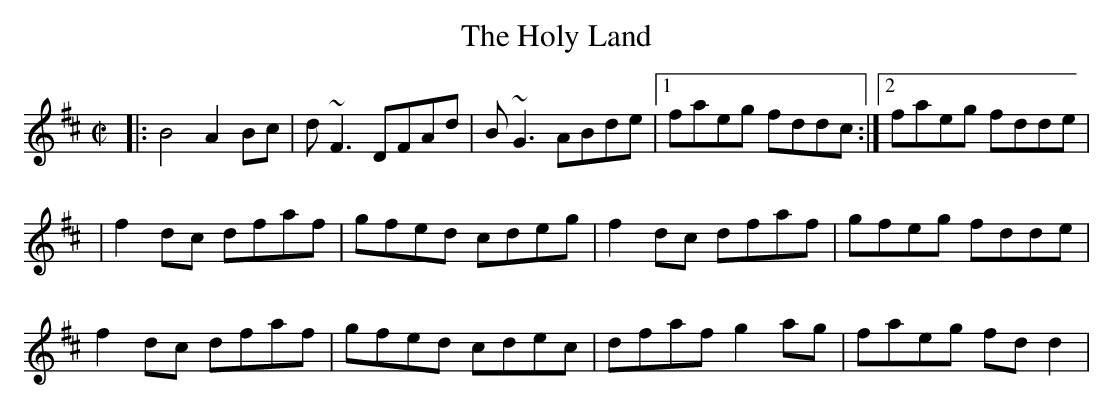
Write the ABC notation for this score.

X:1
T:Holy Land, The
M:C|
K:D
|: B4 A2Bc | d~F3 DFAd | B~G3 ABde |1 faeg fddc :|2 faeg fdde |
| f2dc dfaf | gfed cdeg | f2dc dfaf | gfeg fdde |
f2dc dfaf | gfed cdec | dfaf g2ag | faeg fdd2 |
